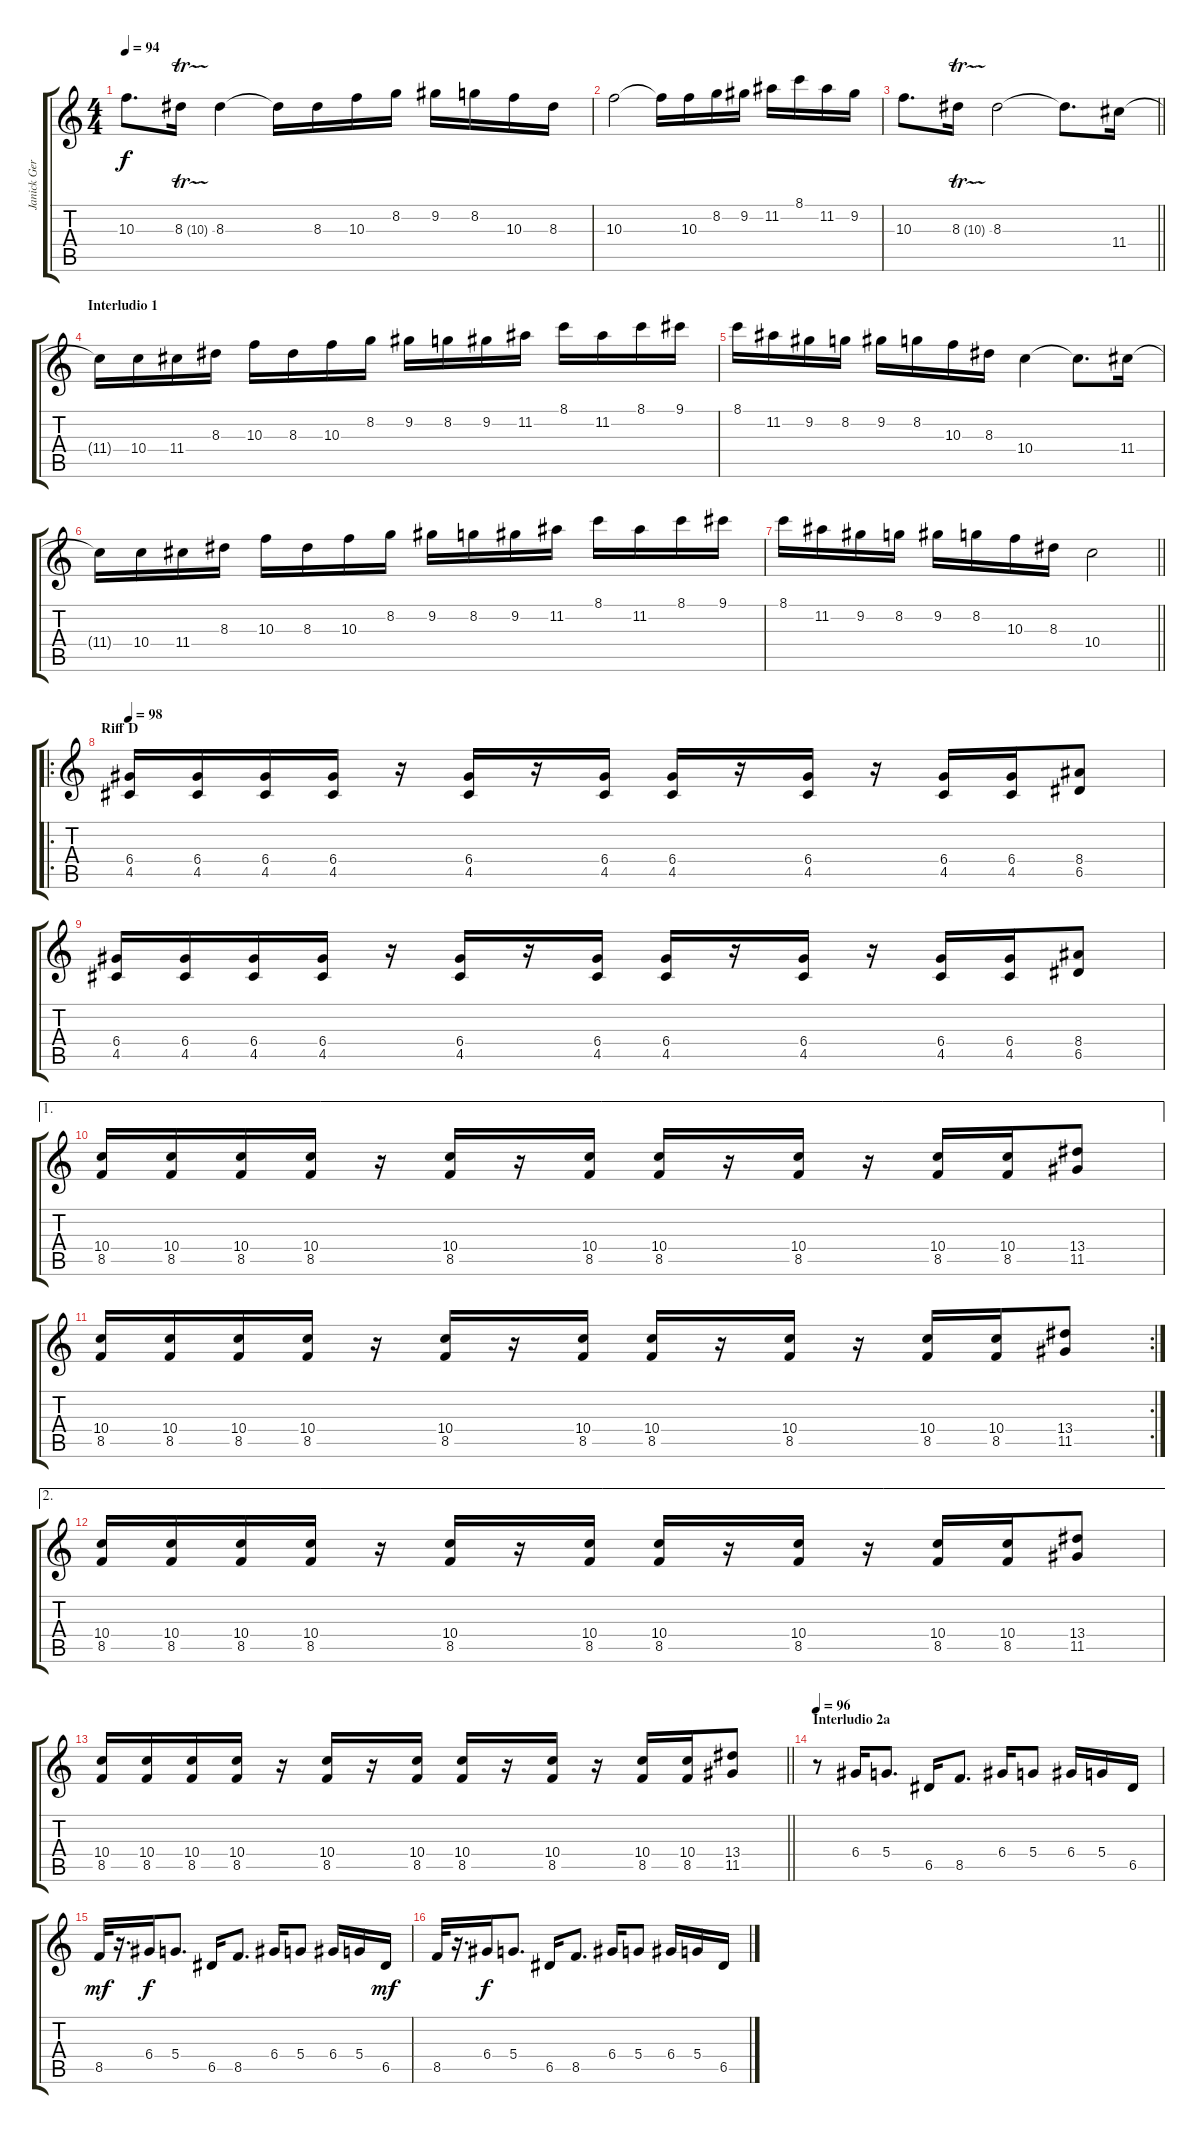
\track ("Janick Gers" "Janick Ger") {instrument distortionguitar}
\staff {score tabs}
\tuning (E4 B3 G3 D3 A2 E2) {hide}
\ts (4 4)
\tempo 94
\clef g2
\ks c
10.3.8{d dy f} 8.3{tr (10 32)}.16 8.3.4 8.3{t}.16 8.3.16 10.3.16 8.2.16 9.2.16 8.2.16 10.3.16 8.3.16 |
10.3.2 10.3{t}.16 10.3.16 8.2.16 9.2.16 11.2.16 8.1.16 11.2.16 9.2.16 |
\barLineRight lightlight
10.3.8{d} 8.3{tr (10 32)}.16 8.3.2 8.3{t}.8{d} 11.4.16 |
\section ("" "Interludio 1")
11.4{t}.16 10.4.16 11.4.16 8.3.16 10.3.16 8.3.16 10.3.16 8.2.16 9.2.16 8.2.16 9.2.16 11.2.16 8.1.16 11.2.16 8.1.16 9.1.16 |
8.1.16 11.2.16 9.2.16 8.2.16 9.2.16 8.2.16 10.3.16 8.3.16 10.4.4 10.4{t}.8{d} 11.4.16 |
11.4{t}.16 10.4.16 11.4.16 8.3.16 10.3.16 8.3.16 10.3.16 8.2.16 9.2.16 8.2.16 9.2.16 11.2.16 8.1.16 11.2.16 8.1.16 9.1.16 |
\barLineRight lightlight
8.1.16 11.2.16 9.2.16 8.2.16 9.2.16 8.2.16 10.3.16 8.3.16 10.4.2 |
\ro
\section ("" "Riff D")
\tempo 98
(6.4 4.5).16 (6.4 4.5).16 (6.4 4.5).16 (6.4 4.5).16 r.16 (6.4 4.5).16 r.16 (6.4 4.5).16 (6.4 4.5).16 r.16 (6.4 4.5).16 r.16 (6.4 4.5).16 (6.4 4.5).16 (8.4 6.5).8 |
(6.4 4.5).16 (6.4 4.5).16 (6.4 4.5).16 (6.4 4.5).16 r.16 (6.4 4.5).16 r.16 (6.4 4.5).16 (6.4 4.5).16 r.16 (6.4 4.5).16 r.16 (6.4 4.5).16 (6.4 4.5).16 (8.4 6.5).8 |
\ae 1
(10.4 8.5).16 (10.4 8.5).16 (10.4 8.5).16 (10.4 8.5).16 r.16 (10.4 8.5).16 r.16 (10.4 8.5).16 (10.4 8.5).16 r.16 (10.4 8.5).16 r.16 (10.4 8.5).16 (10.4 8.5).16 (13.4 11.5).8 |
\rc 2
(10.4 8.5).16 (10.4 8.5).16 (10.4 8.5).16 (10.4 8.5).16 r.16 (10.4 8.5).16 r.16 (10.4 8.5).16 (10.4 8.5).16 r.16 (10.4 8.5).16 r.16 (10.4 8.5).16 (10.4 8.5).16 (13.4 11.5).8 |
\ae 2
(10.4 8.5).16 (10.4 8.5).16 (10.4 8.5).16 (10.4 8.5).16 r.16 (10.4 8.5).16 r.16 (10.4 8.5).16 (10.4 8.5).16 r.16 (10.4 8.5).16 r.16 (10.4 8.5).16 (10.4 8.5).16 (13.4 11.5).8 |
\barLineRight lightlight
(10.4 8.5).16 (10.4 8.5).16 (10.4 8.5).16 (10.4 8.5).16 r.16 (10.4 8.5).16 r.16 (10.4 8.5).16 (10.4 8.5).16 r.16 (10.4 8.5).16 r.16 (10.4 8.5).16 (10.4 8.5).16 (13.4 11.5).8 |
\section ("" "Interludio 2a")
\tempo 96
r.8 6.4.16 5.4.8{d} 6.5.16 8.5.8{d} 6.4.16 5.4.8 6.4.16 5.4.16 6.5.16 |
8.5.32{dy mf} r.16{d} 6.4.16{dy f} 5.4.8{d} 6.5.16 8.5.8{d} 6.4.16 5.4.8 6.4.16 5.4.16 6.5.16{dy mf} |
8.5.32 r.16{d} 6.4.16{dy f} 5.4.8{d} 6.5.16 8.5.8{d} 6.4.16 5.4.8 6.4.16 5.4.16 6.5.16
